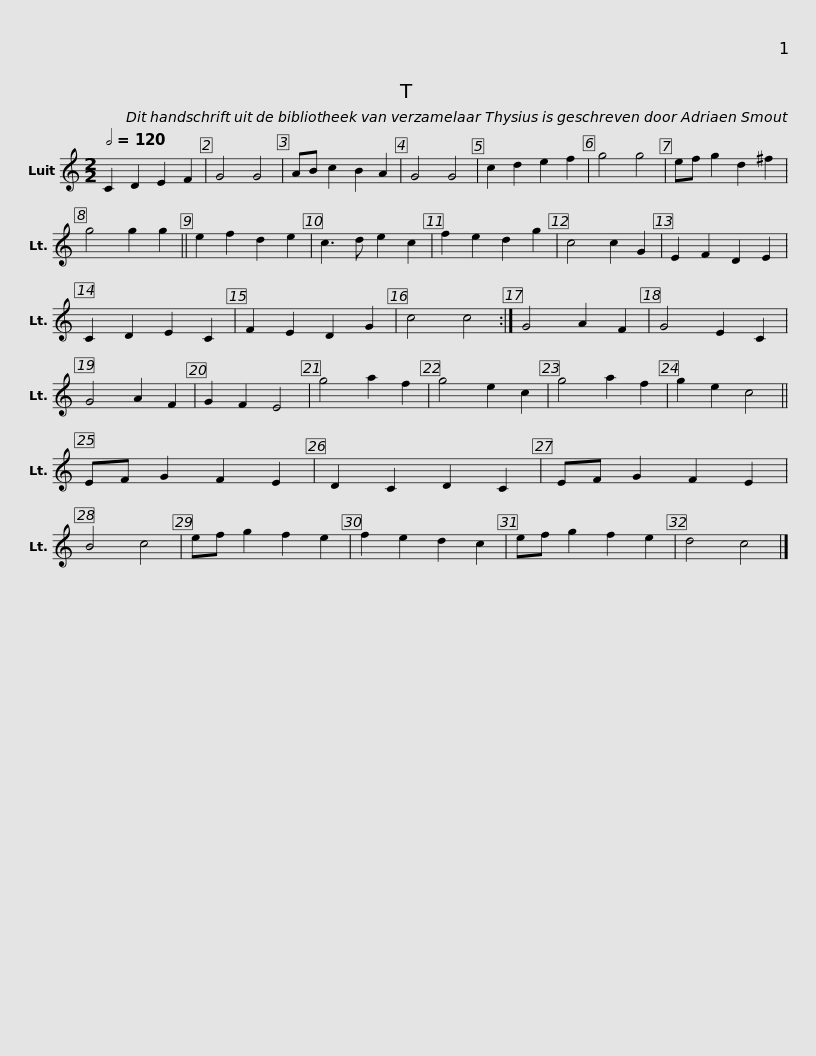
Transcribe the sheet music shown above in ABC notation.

X:1
L:1/8
Q:1/2=120
M:2/2
I:linebreak $
K:C
V:1 treble
V:1
 C2 D2 E2 F2 | G4 G4 | AB c2 B2 A2 | G4 G4 | c2 d2 e2 f2 | %5
 g4 g4 | ef g2 d2 ^f2 | g4 g2 g2 ||$ e2 f2 d2 e2 | c3 d e2 c2 | %10
 f2 e2 d2 g2 | c4 c2 G2 | E2 F2 D2 E2 | C2 D2 E2 C2 | F2 E2 D2 G2 | %15
 c4 c4 :|$ G4 A2 F2 | G4 E2 C2 | G4 A2 F2 | G2 F2 E4 | %20
 g4 a2 f2 | g4 e2 c2 | g4 a2 f2 | g2 e2 c4 ||$ EF G2 F2 E2 | %25
 D2 C2 D2 C2 | EF G2 F2 E2 | B4 c4 | ef g2 f2 e2 | f2 e2 d2 c2 | %30
 ef g2 f2 e2 | d4 c4 |] %32
